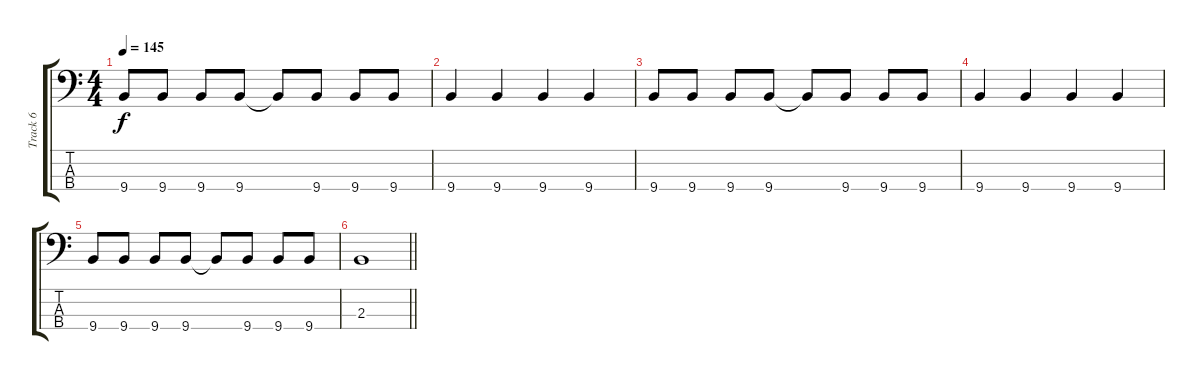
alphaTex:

\track ("Track 6" "Track 6") {instrument electricbassfinger}
\staff {score tabs}
\tuning (G2 D2 A1 D1) {hide}
\ts (4 4)
\tempo 145
\clef f4
\ks c
9.4.8{dy f} 9.4.8 9.4.8 9.4.8 9.4{t}.8 9.4.8 9.4.8 9.4.8 |
9.4.4 9.4.4 9.4.4 9.4.4 |
9.4.8 9.4.8 9.4.8 9.4.8 9.4{t}.8 9.4.8 9.4.8 9.4.8 |
9.4.4 9.4.4 9.4.4 9.4.4 |
9.4.8 9.4.8 9.4.8 9.4.8 9.4{t}.8 9.4.8 9.4.8 9.4.8 |
\barLineRight lightlight
2.3.1
